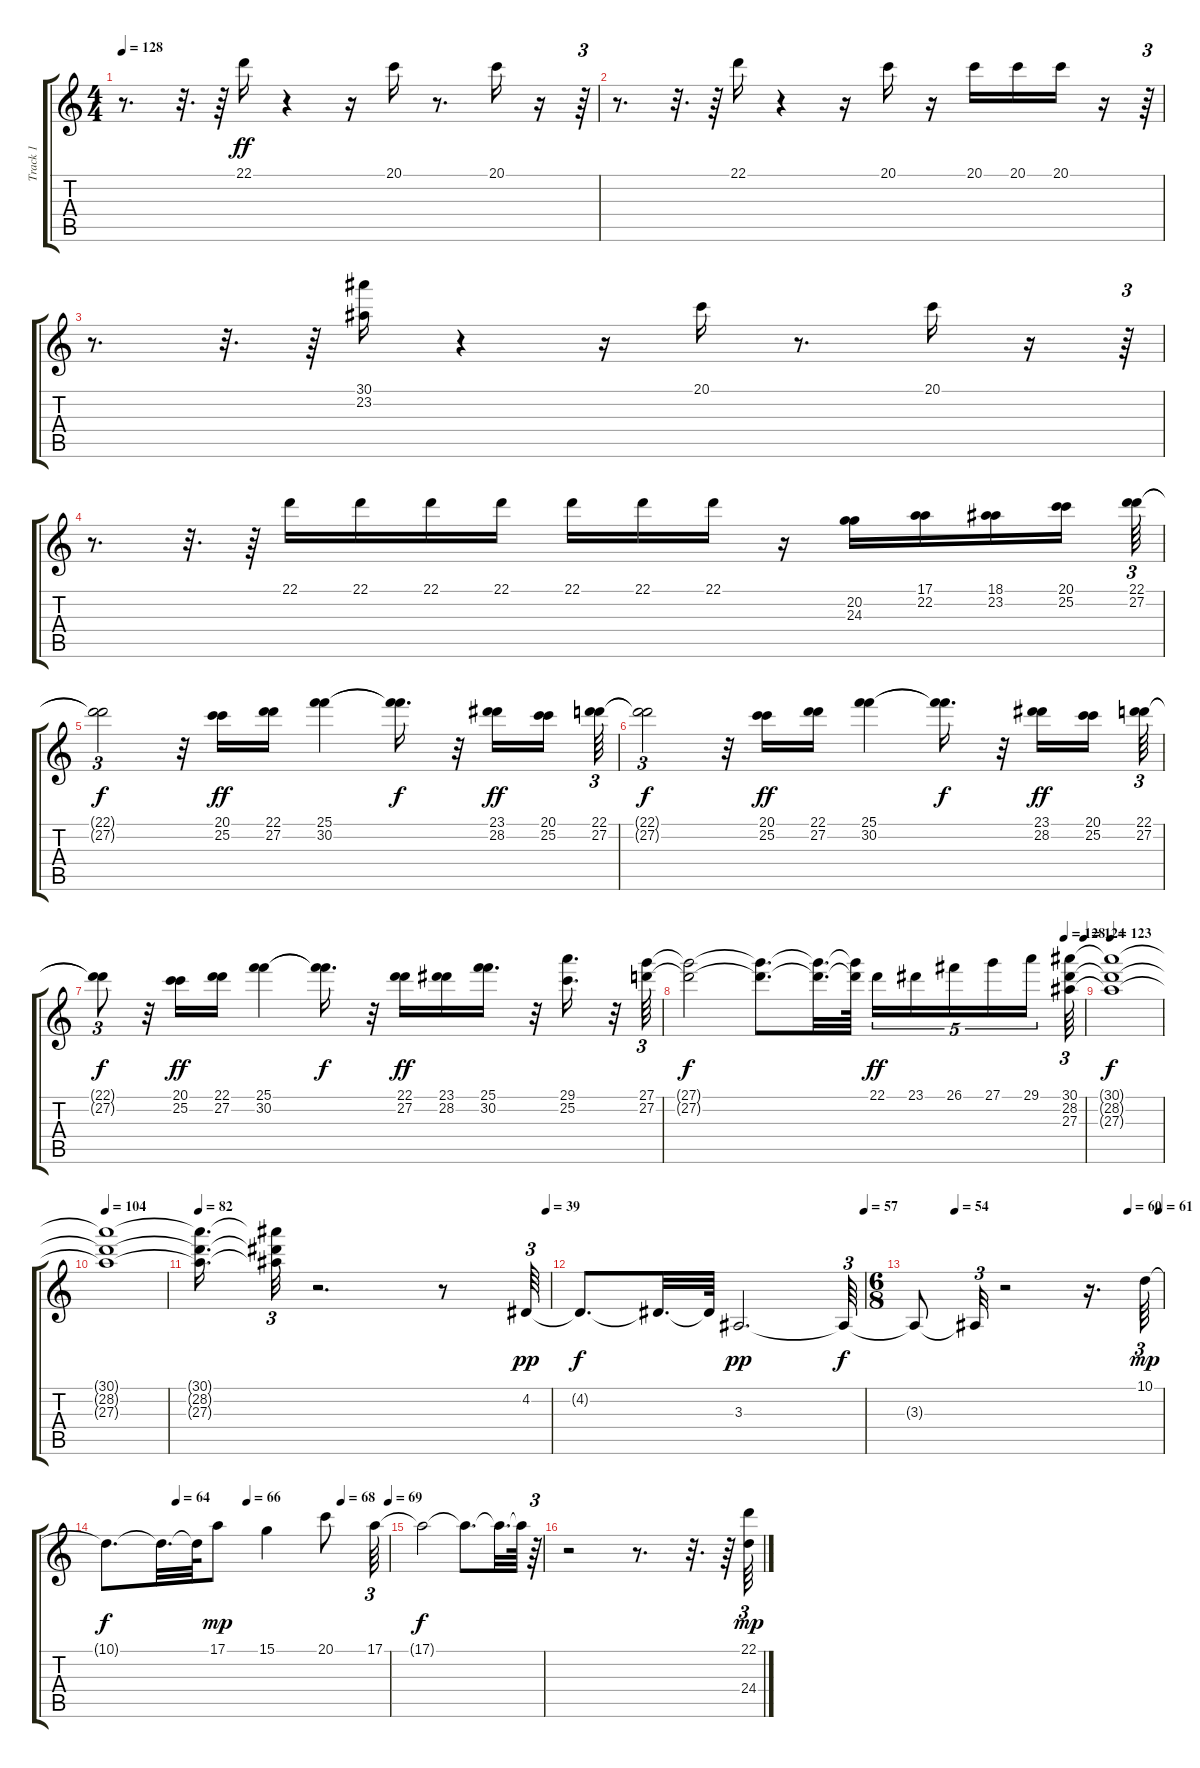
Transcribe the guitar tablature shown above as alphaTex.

\track ("Track 1" "Track 1") {instrument flute}
\staff {score tabs}
\tuning (E4 B3 G3 D3 A2 E2) {hide}
\ts (4 4)
\tempo 128
\clef g2
\ks c
r.8{d dy ff} r.32{d} r.64 22.1.16 r.4 r.16 20.1.16 r.8{d} 20.1.16 r.16 r.64{tu (3 2)} |
r.8{d} r.32{d} r.64 22.1.16 r.4 r.16 20.1.16 r.16 20.1.16 20.1.16 20.1.16 r.16 r.64{tu (3 2)} |
r.8{d} r.32{d} r.64 (30.1 23.2).16 r.4 r.16 20.1.16 r.8{d} 20.1.16 r.16 r.64{tu (3 2)} |
r.8{d} r.32{d} r.64 22.1.16 22.1.16 22.1.16 22.1.16 22.1.16 22.1.16 22.1.16 r.16 (20.2 24.3).16 (17.1 22.2).16 (18.1 23.2).16 (20.1 25.2).16 (22.1 27.2).64{tu (3 2)} |
(22.1{t} 27.2{t}).2{tu (3 2) dy f} r.32 (20.1 25.2).16{dy ff} (22.1 27.2).16 (25.1 30.2).4 (25.1{t} 30.2{t}).16{d dy f} r.32 (23.1 28.2).16{dy ff} (20.1 25.2).16{beam splitsecondary} (22.1 27.2).64{tu (3 2)} |
(22.1{t} 27.2{t}).2{tu (3 2) dy f} r.32 (20.1 25.2).16{dy ff} (22.1 27.2).16 (25.1 30.2).4 (25.1{t} 30.2{t}).16{d dy f} r.32 (23.1 28.2).16{dy ff} (20.1 25.2).16{beam splitsecondary} (22.1 27.2).64{tu (3 2)} |
(22.1{t} 27.2{t}).8{tu (3 2) dy f} r.32 (20.1 25.2).16{dy ff} (22.1 27.2).16 (25.1 30.2).4 (25.1{t} 30.2{t}).16{d dy f} r.32 (22.1 27.2).16{dy ff} (23.1 28.2).16 (25.1 30.2).16{d} r.32 (29.1 25.2).16{d} r.32 (27.1 27.2).64{tu (3 2)} |
\tempo (128 0.95)
\tempo (124 1)
(27.1{t} 27.2{t}).2{dy f} (27.1{t} 27.2{t}).8{d} (27.1{t} 27.2{t}).32{d} (27.1{t} 27.2{t}).64 22.1.16{tu (5 4) dy ff} 23.1.16{tu (5 4)} 26.1.16{tu (5 4)} 27.1.16{tu (5 4)} 29.1.16{tu (5 4)} (30.1 28.2 27.3).64{tu (3 2)} |
\tempo 123
(30.1{t} 28.2{t} 27.3{t}).1{dy f} |
\tempo 104
(30.1{t} 28.2{t} 27.3{t}).1 |
\tempo 82
\tempo (39 0.9895833333333334)
(30.1{t} 28.2{t} 27.3{t}).16{d} (30.1{t} 28.2{t} 27.3{t}).32{tu (3 2)} r.2{d} r.8 4.2.64{tu (3 2) dy pp instrument englishhorn} |
\tempo (57 1)
4.2{t}.8{d dy f} 4.2{t}.32{d} 4.2{t}.64 3.3.2{d dy pp} 3.3{t}.64{tu (3 2) dy f} |
\ts (6 8)
\tempo (54 0.16666666666666666)
\tempo (60 0.8611111111111112)
\tempo (61 0.9861111111111112)
3.3{t}.8 3.3{t}.32{tu (3 2)} r.2 r.16{d} 10.1.64{tu (3 2) dy mp instrument flute} |
\tempo (64 0.25)
\tempo (66 0.5)
\tempo (68 0.8333333333333334)
\tempo (69 1)
10.1{t}.8{d dy f} 10.1{t}.32{d} 10.1{t}.64 17.1.8{dy mp} 15.1.4 20.1.8 17.1.64{tu (3 2)} |
17.1{t}.2{dy f} 17.1{t}.8{d} 17.1{t}.32{d} 17.1{t}.64 r.64{tu (3 2)} |
r.2 r.8{d} r.32{d} r.64 (22.1 24.4).64{tu (3 2) dy mp}
